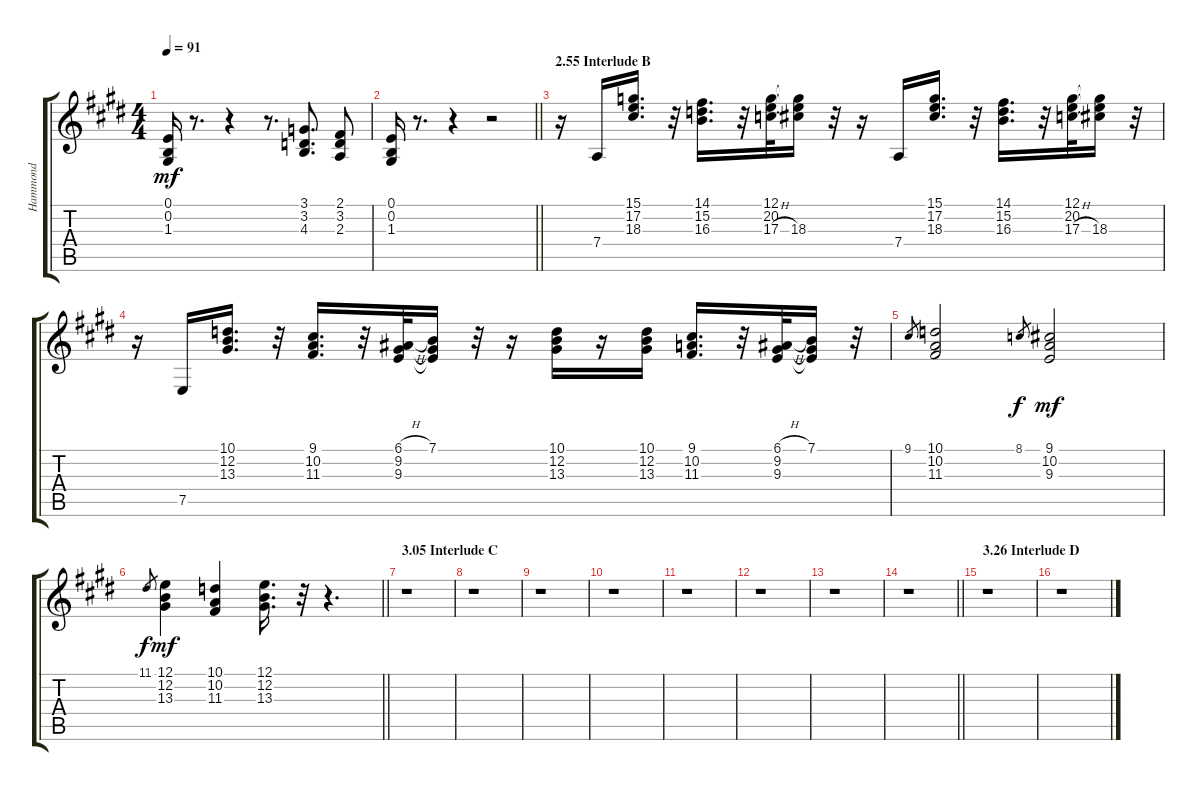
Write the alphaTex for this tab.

\track ("Hammond" "Hammond") {instrument drawbarorgan}
\staff {score tabs}
\tuning (E4 B3 G3 D3 A2 E2) {hide}
\ts (4 4)
\tempo 91
\clef g2
\ks e
(0.1 0.2 1.3).16{dy mf} r.8{d} r.4 r.8{d} (3.1 3.2 4.3).8{d} (2.1 3.2 2.3).8 |
\barLineRight lightlight
(0.1 0.2 1.3).16 r.8{d} r.4 r.2 |
\section ("" "2.55 Interlude B")
r.16 7.4.16 (15.1 17.2 18.3).16{d} r.32 (14.1 15.2 16.3).16{d} r.32 (12.1 20.2 17.3{h}).32 (12.1{t} 20.2{t} 18.3).16 r.32 r.16 7.4.16 (15.1 17.2 18.3).16{d} r.32 (14.1 15.2 16.3).16{d} r.32 (12.1 20.2 17.3{h}).32 (12.1{t} 20.2{t} 18.3).16 r.32 |
r.16 7.5.16 (10.1 12.2 13.3).16{d} r.32 (9.1 10.2 11.3).16{d} r.32 (6.1{h} 9.2 9.3).32 (7.1 9.2{t} 9.3{t}).16 r.32 r.16 (10.1 12.2 13.3).16 r.16 (10.1 12.2 13.3).16 (9.1 10.2 11.3).16{d} r.32 (6.1{h} 9.2 9.3).32 (7.1 9.2{t} 9.3{t}).16 r.32 |
9.1.8{gr} (10.1 10.2 11.3).2 8.1.8{gr dy f} (9.1 10.2 9.3).2{dy mf} |
\barLineRight lightlight
11.1.8{gr dy f} (12.1 12.2 13.3).4{dy mf} (10.1 10.2 11.3).4 (12.1 12.2 13.3).16{d} r.32 r.4{d} |
\section ("" "3.05 Interlude C")
r.1 |
r.1 |
r.1 |
r.1 |
r.1 |
r.1 |
r.1 |
\barLineRight lightlight
r.1 |
\section ("" "3.26 Interlude D")
r.1 |
r.1
